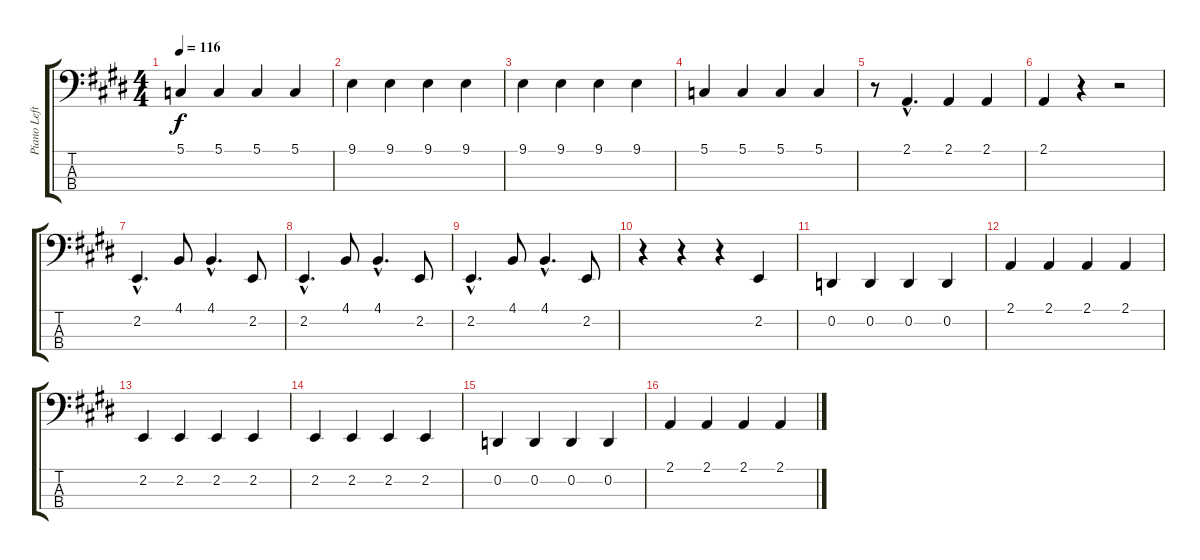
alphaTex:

\track ("Piano Left hand" "Piano Left") {instrument acousticgrandpiano}
\staff {score tabs}
\tuning (G2 D2 A1 E1) {hide}
\ts (4 4)
\tempo 116
\clef f4
\ks e
5.1.4{dy f} 5.1.4 5.1.4 5.1.4 |
9.1.4 9.1.4 9.1.4 9.1.4 |
9.1.4 9.1.4 9.1.4 9.1.4 |
5.1.4 5.1.4 5.1.4 5.1.4 |
r.8 2.1{hac}.4{d} 2.1.4 2.1.4 |
2.1.4 r.4 r.2 |
2.2{hac}.4{d} 4.1.8 4.1{hac}.4{d} 2.2.8 |
2.2{hac}.4{d} 4.1.8 4.1{hac}.4{d} 2.2.8 |
2.2{hac}.4{d} 4.1.8 4.1{hac}.4{d} 2.2.8 |
r.4{volume 10} r.4 r.4 2.2.4 |
0.2.4 0.2.4 0.2.4 0.2.4 |
2.1.4 2.1.4 2.1.4 2.1.4 |
2.2.4 2.2.4 2.2.4 2.2.4 |
2.2.4 2.2.4 2.2.4 2.2.4 |
0.2.4 0.2.4 0.2.4 0.2.4 |
2.1.4 2.1.4 2.1.4 2.1.4
